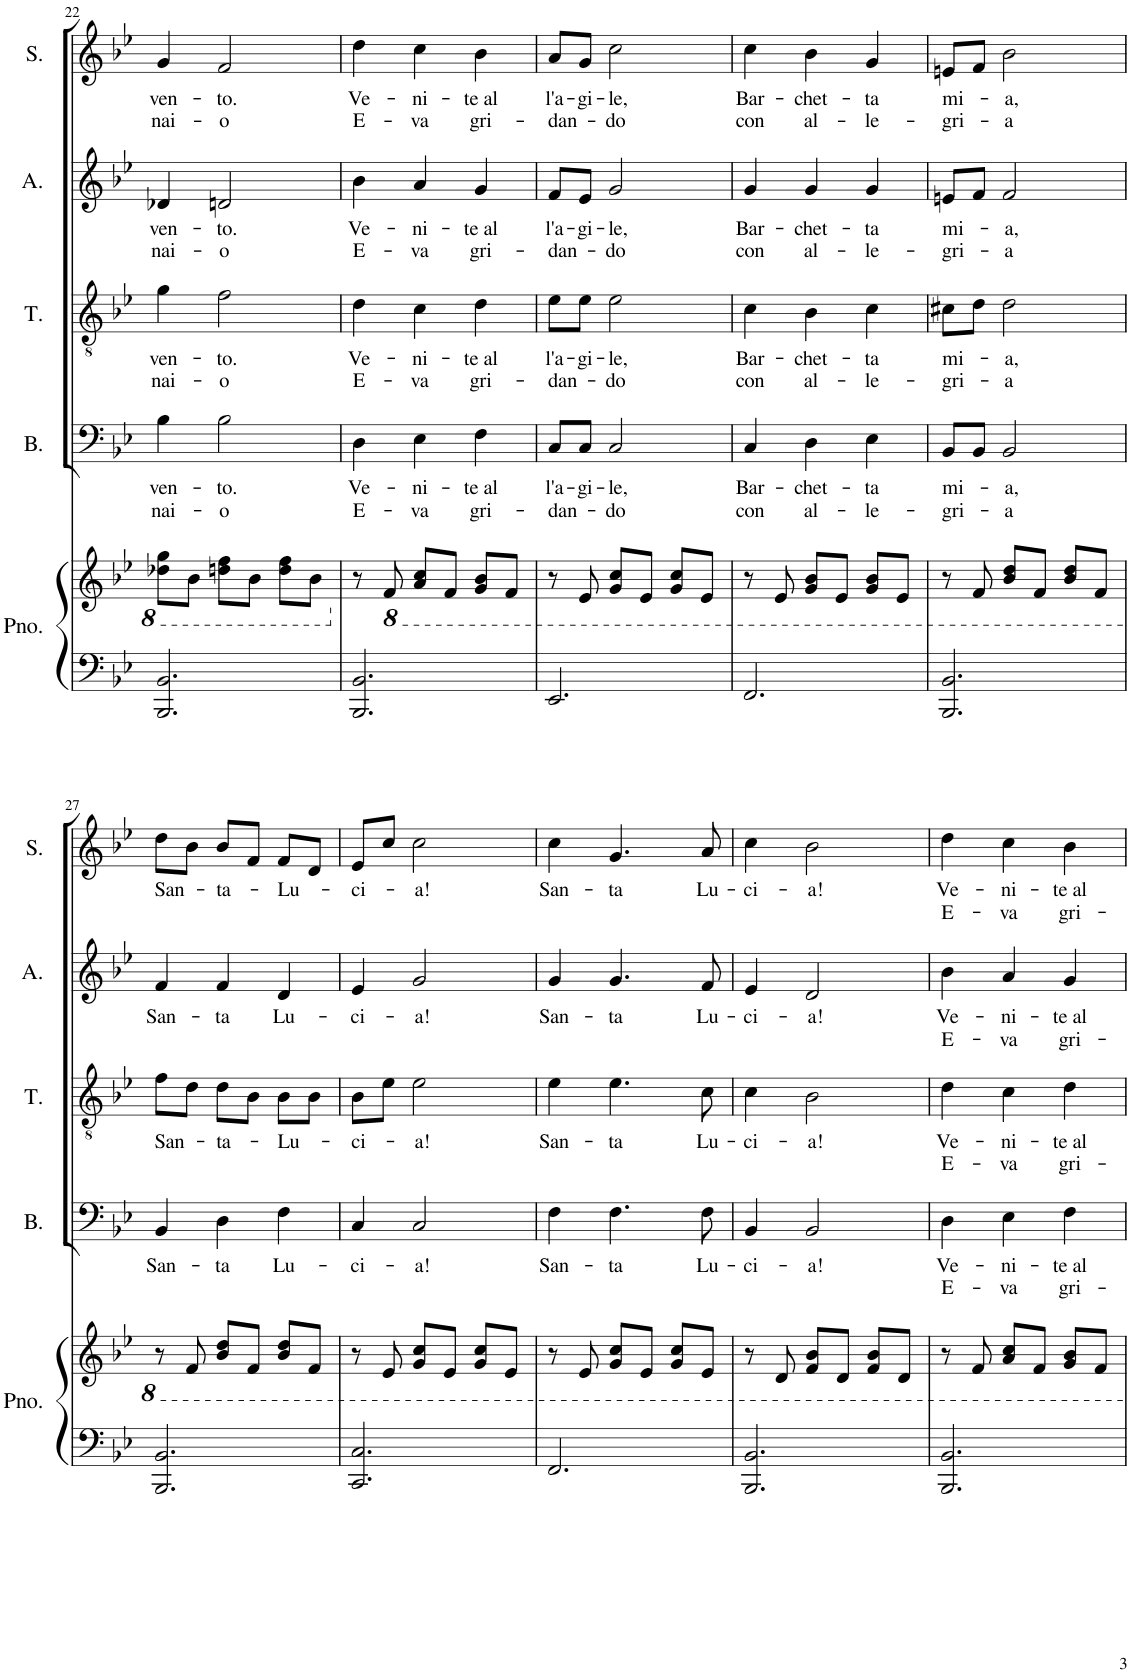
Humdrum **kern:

**kern	**kern	**kern	**text	**text	**kern	**text	**text	**kern	**text	**text	**kern	**text	**text
*part5	*part5	*part4	*part4	*part4	*part3	*part3	*part3	*part2	*part2	*part2	*part1	*part1	*part1
*staff6	*staff5	*staff4	*staff4	*staff4	*staff3	*staff3	*staff3	*staff2	*staff2	*staff2	*staff1	*staff1	*staff1
*I"Piano	*	*I"Bass	*	*	*I"Tenor	*	*	*I"Alto	*	*	*I"Soprano	*	*
*I'Pno.	*	*I'B.	*	*	*I'T.	*	*	*I'A.	*	*	*I'S.	*	*
!!LO:PB:g=z
*clefF4	*clefG2	*clefF4	*	*	*clefGv2	*	*	*clefG2	*	*	*clefG2	*	*
*k[b-e-]	*k[b-e-]	*k[b-e-]	*	*	*k[b-e-]	*	*	*k[b-e-]	*	*	*k[b-e-]	*	*
*M3/4	*M3/4	*M3/4	*	*	*M3/4	*	*	*M3/4	*	*	*M3/4	*	*
=22	=22	=22	=22	=22	=22	=22	=22	=22	=22	=22	=22	=22	=22
!	!	!	!LO:LY:b	!LO:LY:b	!	!LO:LY:b	!LO:LY:b	!	!LO:LY:b	!LO:LY:b	!	!LO:LY:b	!LO:LY:b
2.BBB-/ 2.BB-/	8d-X\ 8g\L	4B-\	ven-	nai-	4g\	ven-	nai-	4d-X/	ven-	nai-	4g/	ven-	nai-
.	8B-\J	.	.	.	.	.	.	.	.	.	.	.	.
!	!	!	!LO:LY:b	!LO:LY:b	!	!LO:LY:b	!LO:LY:b	!	!LO:LY:b	!LO:LY:b	!	!LO:LY:b	!LO:LY:b
.	8dn\ 8f\L	2B-\	-to.	-o	2f\	-to.	-o	2dn/	-to.	-o	2f/	-to.	-o
.	8B-\J	.	.	.	.	.	.	.	.	.	.	.	.
.	8d\ 8f\L	.	.	.	.	.	.	.	.	.	.	.	.
.	8B-\J	.	.	.	.	.	.	.	.	.	.	.	.
=23	=23	=23	=23	=23	=23	=23	=23	=23	=23	=23	=23	=23	=23
!	!	!	!LO:LY:b	!LO:LY:b	!	!LO:LY:b	!LO:LY:b	!	!LO:LY:b	!LO:LY:b	!	!LO:LY:b	!LO:LY:b
2.BBB-/ 2.BB-/	8r	4D\	Ve-	E-	4d\	Ve-	E-	4b-\	Ve-	E-	4dd\	Ve-	E-
.	8F/	.	.	.	.	.	.	.	.	.	.	.	.
!	!	!	!LO:LY:b	!LO:LY:b	!	!LO:LY:b	!LO:LY:b	!	!LO:LY:b	!LO:LY:b	!	!LO:LY:b	!LO:LY:b
.	8A/ 8c/L	4E-\	-ni-	-va	4c\	-ni-	-va	4a/	-ni-	-va	4cc\	-ni-	-va
.	8F/J	.	.	.	.	.	.	.	.	.	.	.	.
!	!	!	!LO:LY:b	!LO:LY:b	!	!LO:LY:b	!LO:LY:b	!	!LO:LY:b	!LO:LY:b	!	!LO:LY:b	!LO:LY:b
.	8G/ 8B-/L	4F\	-te al	gri-	4d\	-te al	gri-	4g/	-te al	gri-	4b-\	-te al	gri-
.	8F/J	.	.	.	.	.	.	.	.	.	.	.	.
=24	=24	=24	=24	=24	=24	=24	=24	=24	=24	=24	=24	=24	=24
!	!	!	!LO:LY:b	!LO:LY:b	!	!LO:LY:b	!LO:LY:b	!	!LO:LY:b	!LO:LY:b	!	!LO:LY:b	!LO:LY:b
2.EE-/	8r	8C/L	l'a-	-dan-	8e-\L	l'a-	-dan-	8f/L	l'a-	-dan-	8a/L	l'a-	-dan-
!	!	!	!LO:LY:b	!	!	!LO:LY:b	!	!	!LO:LY:b	!	!	!LO:LY:b	!
.	8E-/	8C/J	-gi-	.	8e-\J	-gi-	.	8e-/J	-gi-	.	8g/J	-gi-	.
!	!	!	!LO:LY:b	!LO:LY:b	!	!LO:LY:b	!LO:LY:b	!	!LO:LY:b	!LO:LY:b	!	!LO:LY:b	!LO:LY:b
.	8G/ 8c/L	2C/	-le,	-do	2e-\	-le,	-do	2g/	-le,	-do	2cc\	-le,	-do
.	8E-/J	.	.	.	.	.	.	.	.	.	.	.	.
.	8G/ 8c/L	.	.	.	.	.	.	.	.	.	.	.	.
.	8E-/J	.	.	.	.	.	.	.	.	.	.	.	.
=25	=25	=25	=25	=25	=25	=25	=25	=25	=25	=25	=25	=25	=25
!	!	!	!LO:LY:b	!LO:LY:b	!	!LO:LY:b	!LO:LY:b	!	!LO:LY:b	!LO:LY:b	!	!LO:LY:b	!LO:LY:b
2.FF/	8r	4C/	Bar-	con	4c\	Bar-	con	4g/	Bar-	con	4cc\	Bar-	con
.	8E-/	.	.	.	.	.	.	.	.	.	.	.	.
!	!	!	!LO:LY:b	!LO:LY:b	!	!LO:LY:b	!LO:LY:b	!	!LO:LY:b	!LO:LY:b	!	!LO:LY:b	!LO:LY:b
.	8G/ 8B-/L	4D\	-chet-	al-	4B-\	-chet-	al-	4g/	-chet-	al-	4b-\	-chet-	al-
.	8E-/J	.	.	.	.	.	.	.	.	.	.	.	.
!	!	!	!LO:LY:b	!LO:LY:b	!	!LO:LY:b	!LO:LY:b	!	!LO:LY:b	!LO:LY:b	!	!LO:LY:b	!LO:LY:b
.	8G/ 8B-/L	4E-\	-ta	-le-	4c\	-ta	-le-	4g/	-ta	-le-	4g/	-ta	-le-
.	8E-/J	.	.	.	.	.	.	.	.	.	.	.	.
=26	=26	=26	=26	=26	=26	=26	=26	=26	=26	=26	=26	=26	=26
!	!	!	!LO:LY:b	!LO:LY:b	!	!LO:LY:b	!LO:LY:b	!	!LO:LY:b	!LO:LY:b	!	!LO:LY:b	!LO:LY:b
2.BBB-/ 2.BB-/	8r	8BB-/L	mi-	-gri-	8c#X\L	mi-	-gri-	8en/L	mi-	-gri-	8en/L	mi-	-gri-
.	8F/	8BB-/J	.	.	8d\J	.	.	8f/J	.	.	8f/J	.	.
!	!	!	!LO:LY:b	!LO:LY:b	!	!LO:LY:b	!LO:LY:b	!	!LO:LY:b	!LO:LY:b	!	!LO:LY:b	!LO:LY:b
.	8B-/ 8d/L	2BB-/	-a,	-a	2d\	-a,	-a	2f/	-a,	-a	2b-\	-a,	-a
.	8F/J	.	.	.	.	.	.	.	.	.	.	.	.
.	8B-/ 8d/L	.	.	.	.	.	.	.	.	.	.	.	.
.	8F/J	.	.	.	.	.	.	.	.	.	.	.	.
!!LO:LB:g=z
=27	=27	=27	=27	=27	=27	=27	=27	=27	=27	=27	=27	=27	=27
!	!	!	!LO:LY:b	!	!	!LO:LY:b	!	!	!LO:LY:b	!	!	!LO:LY:b	!
2.BBB-/ 2.BB-/	8r	4BB-/	San-	.	8f\L	San-	.	4f/	San-	.	8dd\L	San-	.
.	8F/	.	.	.	8d\J	.	.	.	.	.	8b-\J	.	.
!	!	!	!LO:LY:b	!	!	!LO:LY:b	!	!	!LO:LY:b	!	!	!LO:LY:b	!
.	8B-/ 8d/L	4D\	-ta	.	8d\L	-ta-	.	4f/	-ta	.	8b-/L	-ta-	.
.	8F/J	.	.	.	8B-\J	.	.	.	.	.	8f/J	.	.
!	!	!	!LO:LY:b	!	!	!LO:LY:b	!	!	!LO:LY:b	!	!	!LO:LY:b	!
.	8B-/ 8d/L	4F\	Lu-	.	8B-\L	-Lu-	.	4d/	Lu-	.	8f/L	-Lu-	.
.	8F/J	.	.	.	8B-\J	.	.	.	.	.	8d/J	.	.
=28	=28	=28	=28	=28	=28	=28	=28	=28	=28	=28	=28	=28	=28
!	!	!	!LO:LY:b	!	!	!LO:LY:b	!	!	!LO:LY:b	!	!	!LO:LY:b	!
2.CC/ 2.C/	8r	4C/	-ci-	.	8B-\L	-ci-	.	4e-/	-ci-	.	8e-/L	-ci-	.
.	8E-/	.	.	.	8e-\J	.	.	.	.	.	8cc/J	.	.
!	!	!	!LO:LY:b	!	!	!LO:LY:b	!	!	!LO:LY:b	!	!	!LO:LY:b	!
.	8G/ 8c/L	2C/	-a!	.	2e-\	-a!	.	2g/	-a!	.	2cc\	-a!	.
.	8E-/J	.	.	.	.	.	.	.	.	.	.	.	.
.	8G/ 8c/L	.	.	.	.	.	.	.	.	.	.	.	.
.	8E-/J	.	.	.	.	.	.	.	.	.	.	.	.
=29	=29	=29	=29	=29	=29	=29	=29	=29	=29	=29	=29	=29	=29
!	!	!	!LO:LY:b	!	!	!LO:LY:b	!	!	!LO:LY:b	!	!	!LO:LY:b	!
2.FF/	8r	4F\	San-	.	4e-\	San-	.	4g/	San-	.	4cc\	San-	.
.	8E-/	.	.	.	.	.	.	.	.	.	.	.	.
!	!	!	!LO:LY:b	!	!	!LO:LY:b	!	!	!LO:LY:b	!	!	!LO:LY:b	!
.	8G/ 8c/L	4.F\	-ta	.	4.e-\	-ta	.	4.g/	-ta	.	4.g/	-ta	.
.	8E-/J	.	.	.	.	.	.	.	.	.	.	.	.
.	8G/ 8c/L	.	.	.	.	.	.	.	.	.	.	.	.
!	!	!	!LO:LY:b	!	!	!LO:LY:b	!	!	!LO:LY:b	!	!	!LO:LY:b	!
.	8E-/J	8F\	Lu-	.	8c\	Lu-	.	8f/	Lu-	.	8a/	Lu-	.
=30	=30	=30	=30	=30	=30	=30	=30	=30	=30	=30	=30	=30	=30
!	!	!	!LO:LY:b	!	!	!LO:LY:b	!	!	!LO:LY:b	!	!	!LO:LY:b	!
2.BBB-/ 2.BB-/	8r	4BB-/	-ci-	.	4c\	-ci-	.	4e-/	-ci-	.	4cc\	-ci-	.
.	8D/	.	.	.	.	.	.	.	.	.	.	.	.
!	!	!	!LO:LY:b	!	!	!LO:LY:b	!	!	!LO:LY:b	!	!	!LO:LY:b	!
.	8F/ 8B-/L	2BB-/	-a!	.	2B-\	-a!	.	2d/	-a!	.	2b-\	-a!	.
.	8D/J	.	.	.	.	.	.	.	.	.	.	.	.
.	8F/ 8B-/L	.	.	.	.	.	.	.	.	.	.	.	.
.	8D/J	.	.	.	.	.	.	.	.	.	.	.	.
=31	=31	=31	=31	=31	=31	=31	=31	=31	=31	=31	=31	=31	=31
!	!	!	!LO:LY:b	!LO:LY:b	!	!LO:LY:b	!LO:LY:b	!	!LO:LY:b	!LO:LY:b	!	!LO:LY:b	!LO:LY:b
2.BBB-/ 2.BB-/	8r	4D\	Ve-	E-	4d\	Ve-	E-	4b-\	Ve-	E-	4dd\	Ve-	E-
.	8F/	.	.	.	.	.	.	.	.	.	.	.	.
!	!	!	!LO:LY:b	!LO:LY:b	!	!LO:LY:b	!LO:LY:b	!	!LO:LY:b	!LO:LY:b	!	!LO:LY:b	!LO:LY:b
.	8A/ 8c/L	4E-\	-ni-	-va	4c\	-ni-	-va	4a/	-ni-	-va	4cc\	-ni-	-va
.	8F/J	.	.	.	.	.	.	.	.	.	.	.	.
!	!	!	!LO:LY:b	!LO:LY:b	!	!LO:LY:b	!LO:LY:b	!	!LO:LY:b	!LO:LY:b	!	!LO:LY:b	!LO:LY:b
.	8G/ 8B-/L	4F\	-te al	gri-	4d\	-te al	gri-	4g/	-te al	gri-	4b-\	-te al	gri-
.	8F/J	.	.	.	.	.	.	.	.	.	.	.	.
=	=	=	=	=	=	=	=	=	=	=	=	=	=
*-	*-	*-	*-	*-	*-	*-	*-	*-	*-	*-	*-	*-	*-
